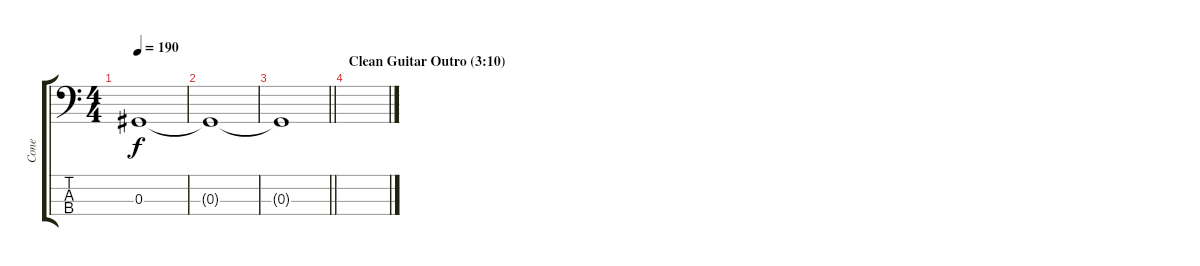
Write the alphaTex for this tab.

\track ("Cone" "Cone") {instrument electricbassfinger}
\staff {score tabs}
\tuning (Gb2 Db2 Ab1 Eb1) {hide}
\ts (4 4)
\tempo 190
\clef f4
\ks c
0.3.1{dy f} |
0.3{t}.1 |
\barLineRight lightlight
0.3{t}.1 |
\section ("" "Clean Guitar Outro (3:10)")
